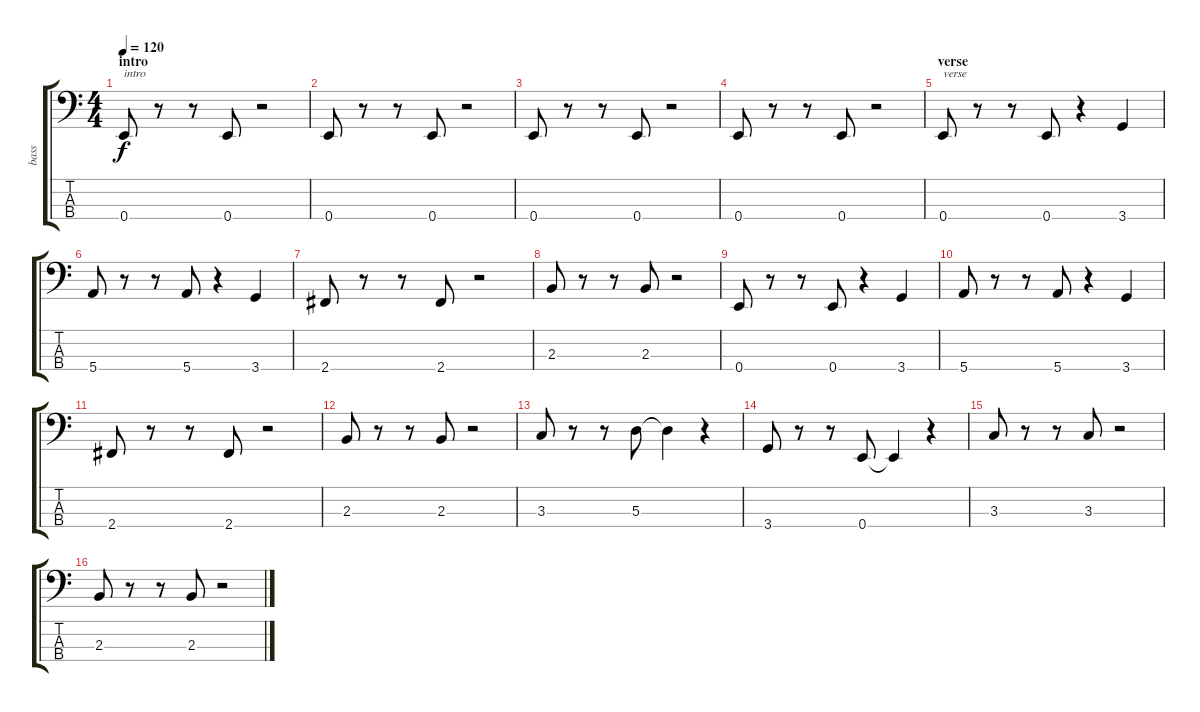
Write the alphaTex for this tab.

\track ("bass" "bass") {instrument electricbassfinger}
\staff {score tabs}
\tuning (G2 D2 A1 E1) {hide}
\ts (4 4)
\section ("" "intro")
\tempo 120
\clef f4
\ks c
0.4.8{txt "intro" dy f instrument electricbassfinger} r.8 r.8 0.4.8 r.2 |
0.4.8 r.8 r.8 0.4.8 r.2 |
0.4.8 r.8 r.8 0.4.8 r.2 |
0.4.8 r.8 r.8 0.4.8 r.2 |
\section ("" "verse")
0.4.8{txt "verse"} r.8 r.8 0.4.8 r.4 3.4.4 |
5.4.8 r.8 r.8 5.4.8 r.4 3.4.4 |
2.4.8 r.8 r.8 2.4.8 r.2 |
2.3.8 r.8 r.8 2.3.8 r.2 |
0.4.8 r.8 r.8 0.4.8 r.4 3.4.4 |
5.4.8 r.8 r.8 5.4.8 r.4 3.4.4 |
2.4.8 r.8 r.8 2.4.8 r.2 |
2.3.8 r.8 r.8 2.3.8 r.2 |
3.3.8 r.8 r.8 5.3.8 5.3{t}.4 r.4 |
3.4.8 r.8 r.8 0.4.8 0.4{t}.4 r.4 |
3.3.8 r.8 r.8 3.3.8 r.2 |
2.3.8 r.8 r.8 2.3.8 r.2
